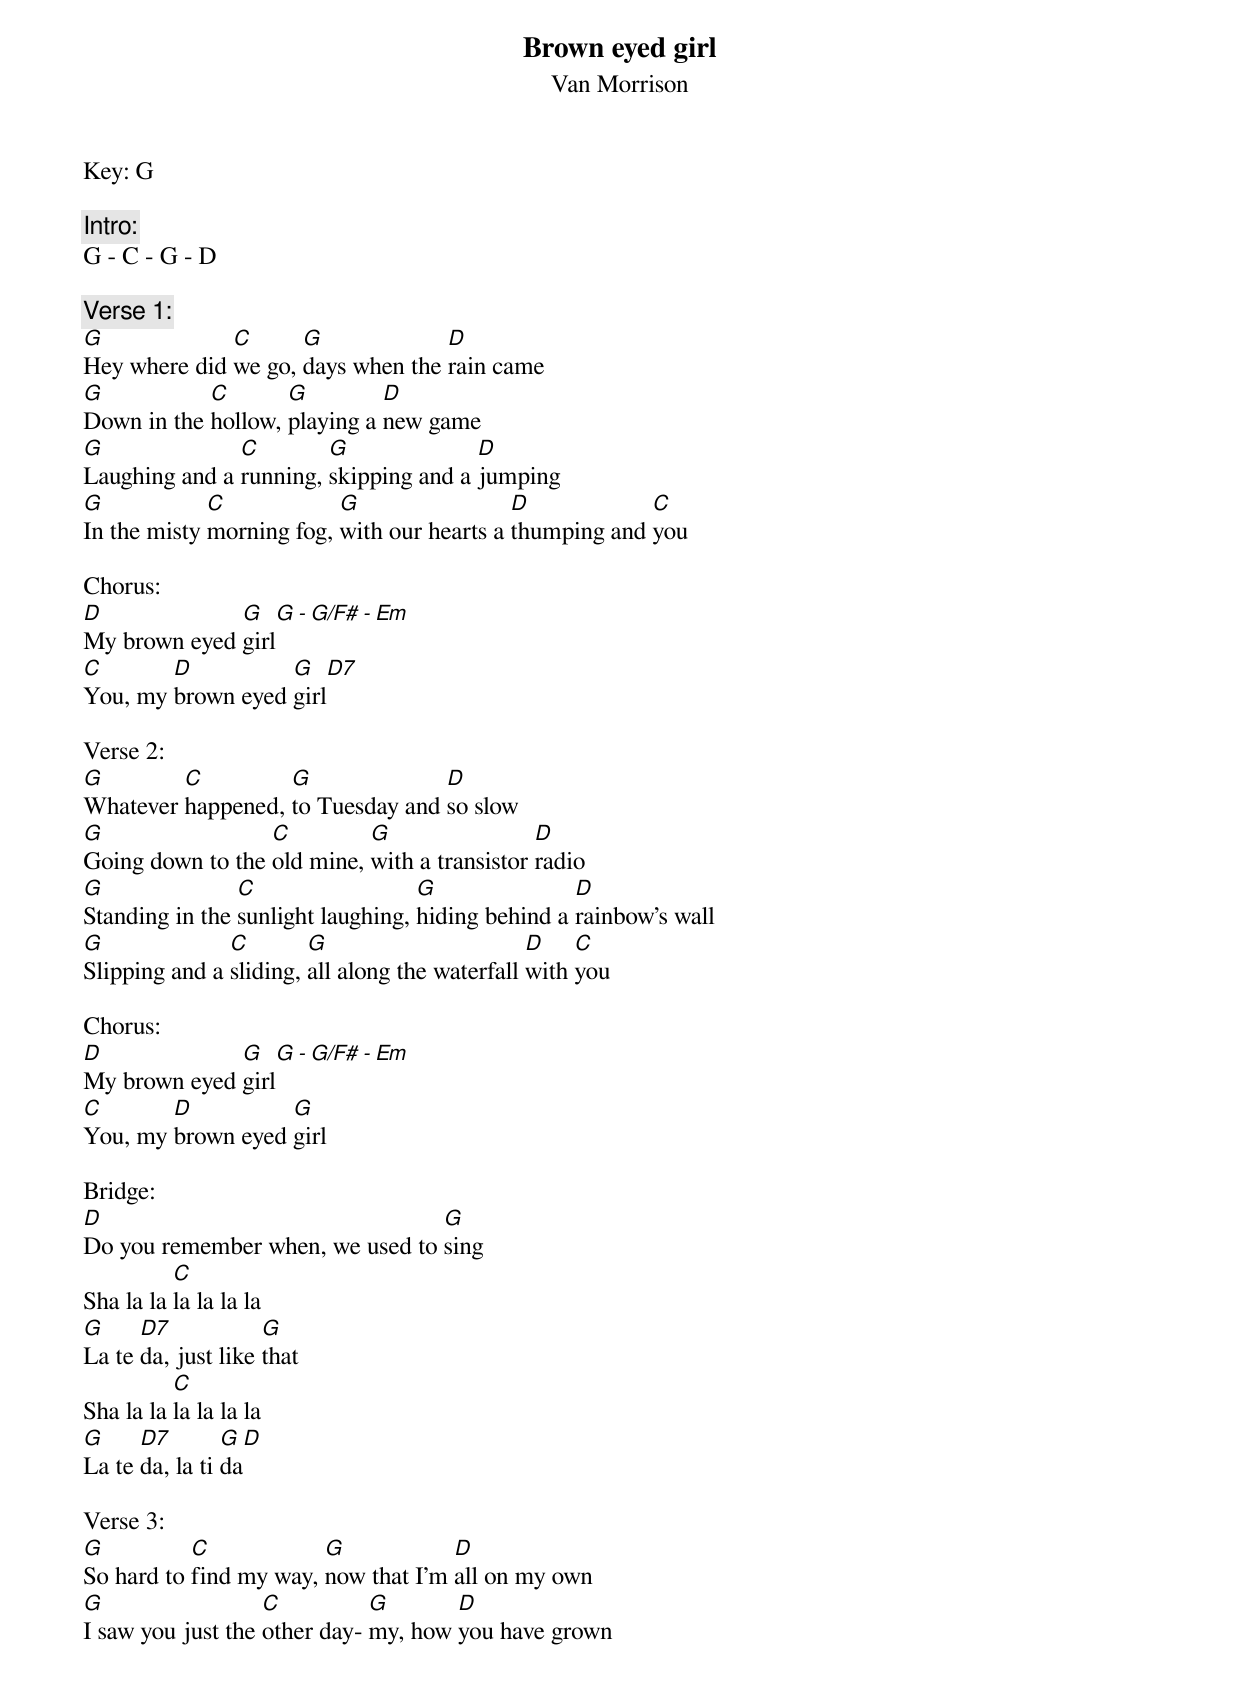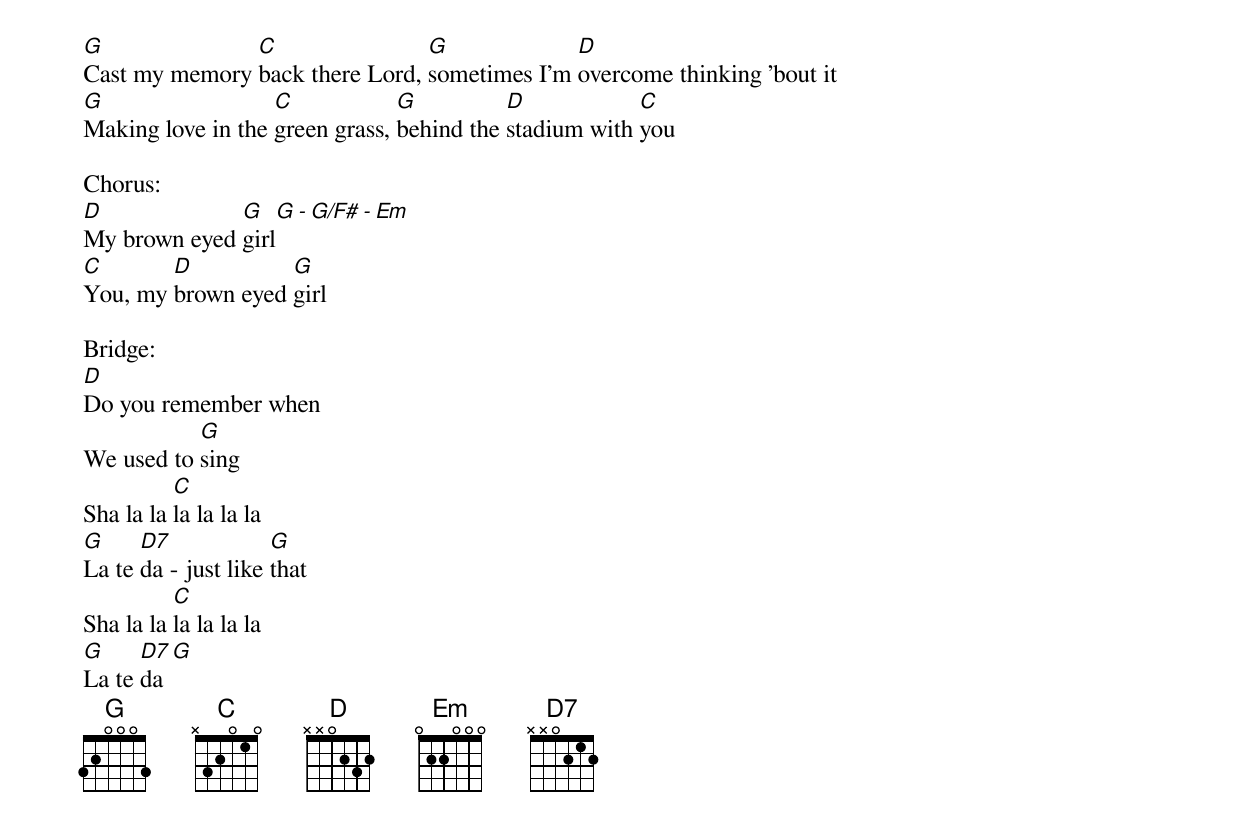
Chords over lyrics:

Brown eyed girl
Van Morrison
Key: G

Intro:
G - C - G - D

Verse 1:
G             C      G             D
Hey where did we go, days when the rain came
G           C       G         D
Down in the hollow, playing a new game
G              C        G              D
Laughing and a running, skipping and a jumping
G            C            G                 D            C
In the misty morning fog, with our hearts a thumping and you

Chorus:
D             G    G - G/F# - Em
My brown eyed girl
C       D          G    D7
You, my brown eyed girl

Verse 2:
G        C         G              D
Whatever happened, to Tuesday and so slow
G                 C         G                 D
Going down to the old mine, with a transistor radio
G               C                  G               D
Standing in the sunlight laughing, hiding behind a rainbow's wall
G              C        G                       D    C
Slipping and a sliding, all along the waterfall with you

Chorus:
D             G    G - G/F# - Em
My brown eyed girl
C       D          G
You, my brown eyed girl

Bridge:
D                                G
Do you remember when, we used to sing
          C
Sha la la la la la la
G     D7            G
La te da, just like that
          C
Sha la la la la la la
G     D7        G  D
La te da, la ti da

Verse 3:
G          C            G            D
So hard to find my way, now that I'm all on my own
G                  C          G       D
I saw you just the other day- my, how you have grown
G              C                G             D
Cast my memory back there Lord, sometimes I'm overcome thinking 'bout it
G                  C            G          D            C
Making love in the green grass, behind the stadium with you

Chorus:
D             G    G - G/F# - Em
My brown eyed girl
C       D          G
You, my brown eyed girl

Bridge:
D
Do you remember when
           G
We used to sing
          C
Sha la la la la la la
G     D7             G
La te da - just like that
          C
Sha la la la la la la
G     D7 G
La te da
